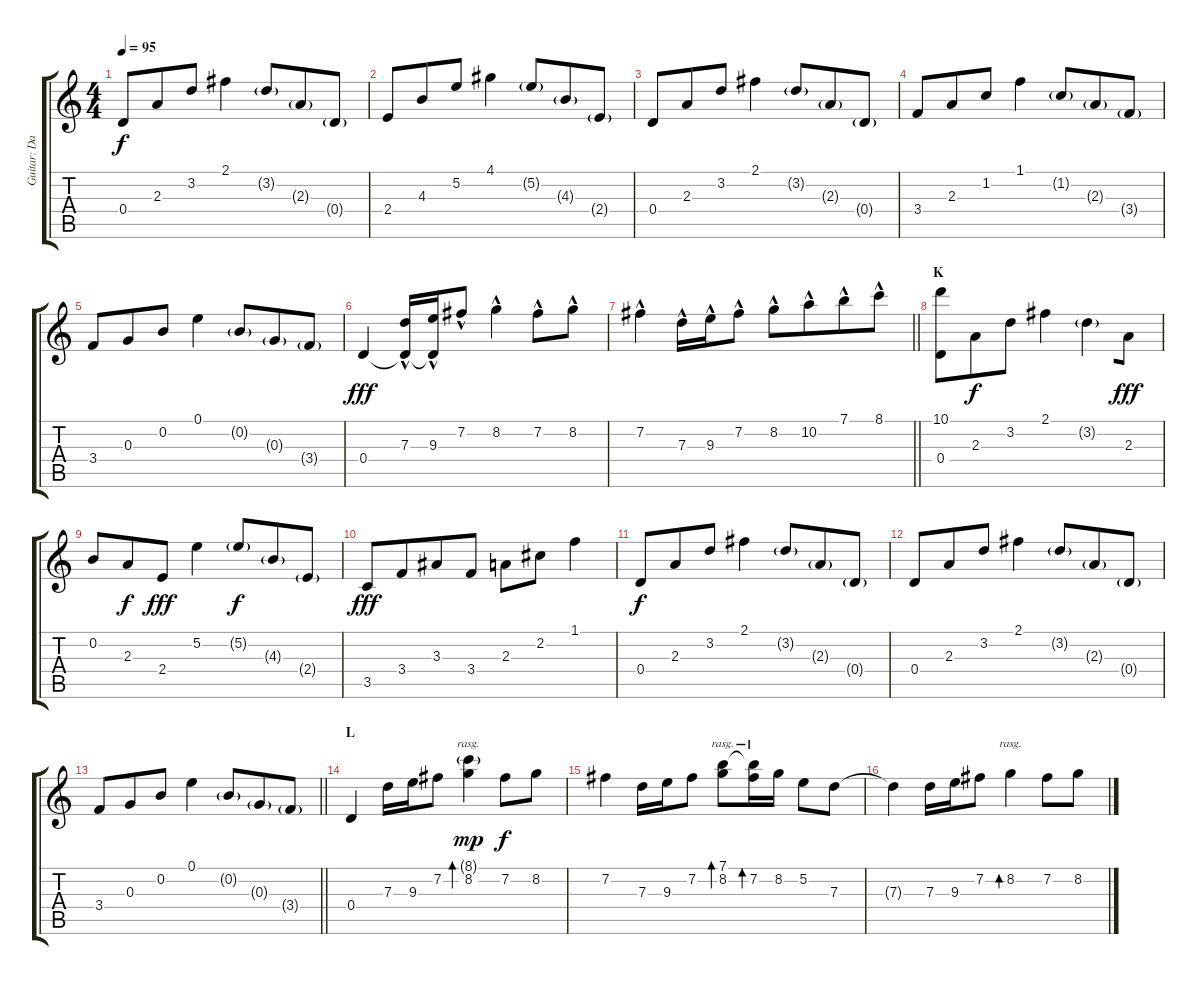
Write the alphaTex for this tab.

\track ("Guitar: Dave" "Guitar: Da") {instrument acousticguitarsteel}
\staff {score tabs}
\tuning (E4 B3 G3 D3 A2 E2) {hide}
\ts (4 4)
\tempo 95
\clef g2
\ks c
0.4.8{dy f} 2.3.8{beam merge} 3.2.8 2.1.4 3.2{g}.8{beam merge} 2.3{g}.8 0.4{g}.8 |
2.4.8 4.3.8{beam merge} 5.2.8 4.1.4 5.2{g}.8{beam merge} 4.3{g}.8 2.4{g}.8 |
0.4.8 2.3.8{beam merge} 3.2.8 2.1.4 3.2{g}.8{beam merge} 2.3{g}.8 0.4{g}.8 |
3.4.8 2.3.8{beam merge} 1.2.8 1.1.4 1.2{g}.8{beam merge} 2.3{g}.8 3.4{g}.8 |
3.4.8 0.3.8{beam merge} 0.2.8 0.1.4 0.2{g}.8{beam merge} 0.3{g}.8 3.4{g}.8 |
0.4.4{dy fff} (7.3{hac} 0.4{t}).16 (9.3{hac} 0.4{t}).16 7.2{hac}.8 8.2{hac}.4 7.2{hac}.8 8.2{hac}.8 |
\barLineRight lightlight
7.2{hac}.4 7.3{hac}.16 9.3{hac}.16 7.2{hac}.8 8.2{hac}.8 10.2{hac}.8{beam merge} 7.1{hac}.8 8.1{hac}.8 |
\section ("" "K")
(10.1 0.4).8 2.3.8{dy f beam merge} 3.2.8 2.1.4 3.2{g}.4{beam merge} 2.3.8{dy fff} |
0.2.8 2.3.8{dy f beam merge} 2.4.8{dy fff} 5.2.4 5.2{g}.8{dy f beam merge} 4.3{g}.8 2.4{g}.8 |
3.5.8{dy fff} 3.4.8{beam merge} 3.3.8 3.4.8 2.3.8{beam merge} 2.2.8 1.1.4 |
0.4.8{dy f} 2.3.8{beam merge} 3.2.8 2.1.4 3.2{g}.8{beam merge} 2.3{g}.8 0.4{g}.8 |
0.4.8 2.3.8{beam merge} 3.2.8 2.1.4 3.2{g}.8{beam merge} 2.3{g}.8 0.4{g}.8 |
\barLineRight lightlight
3.4.8 0.3.8{beam merge} 0.2.8 0.1.4 0.2{g}.8{beam merge} 0.3{g}.8 3.4{g}.8 |
\section ("" "L")
0.4.4 7.3.16 9.3.16{beam merge} 7.2.8 (8.1{g} 8.2).4{bd 480 rasg ii dy mp} 7.2.8{dy f} 8.2.8 |
7.2.4 7.3.16 9.3.16{beam merge} 7.2.8 (7.1 8.2).8{bd 480 rasg ii} (7.1{t} 7.2).16{bd 480 rasg ii} 8.2.16 5.2.8 7.3.8 |
7.3{t}.4 7.3.16 9.3.16{beam merge} 7.2.8 8.2.4{bd 480 rasg ii beam merge} 7.2.8 8.2.8
